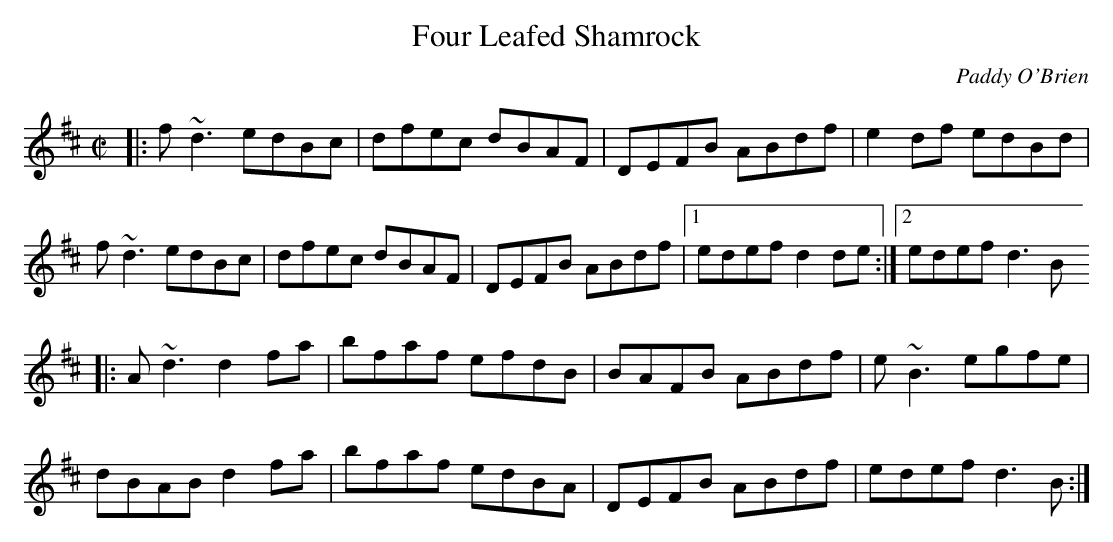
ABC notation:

X:1
T:Four Leafed Shamrock
C:Paddy O'Brien
M:C|
K:D
|: f~d3 edBc | dfec dBAF | DEFB ABdf | e2df edBd |
f~d3 edBc | dfec dBAF | DEFB ABdf |1 edef d2de :|2 edef d3B
|: A~d3 d2fa | bfaf efdB | BAFB ABdf | e~B3 egfe |
dBAB d2fa | bfaf edBA | DEFB ABdf | edef d3B :|
